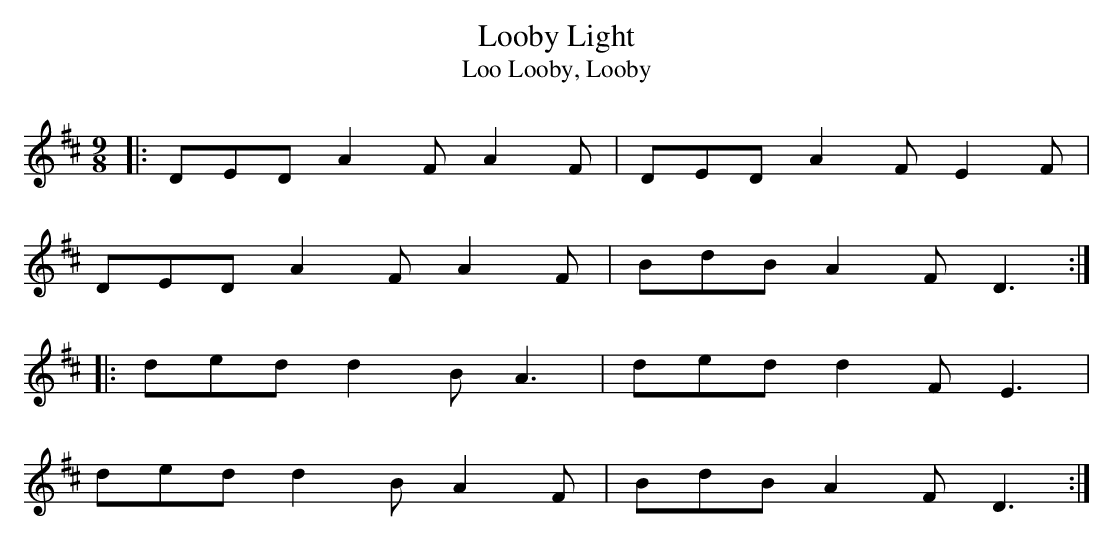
X:1
T: Looby Light
T: Looby, Looby, Loo
M: 9/8
L: 1/8
K: Dmaj
|: DED A2 F A2 F | DED A2 F E2 F |
DED A2 F A2 F | BdB A2 F D3 :|
|: ded d2 B A3 | ded d2 F E3 |
ded d2 B A2 F | BdB A2 F D3 :|
